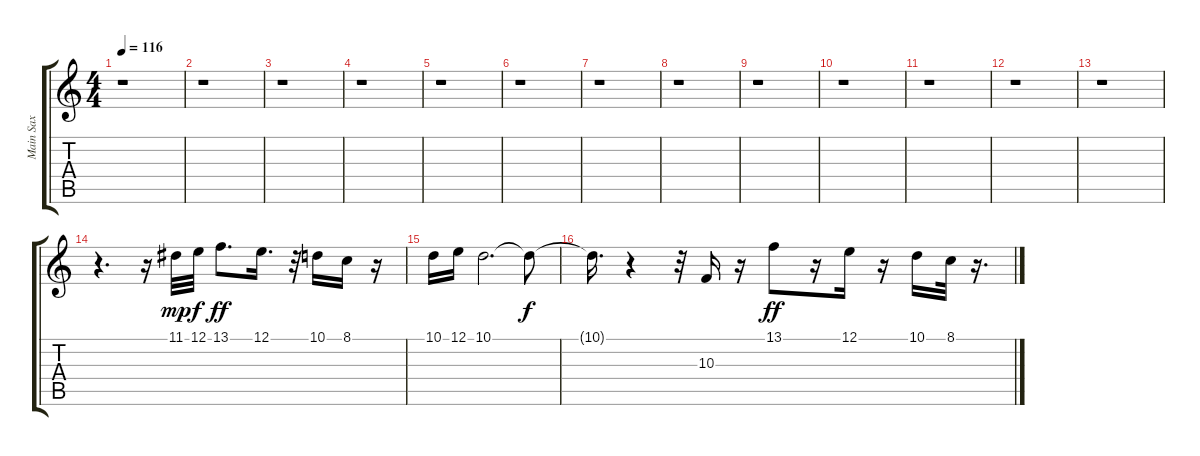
\track ("Main Sax" "Main Sax") {instrument tenorsax}
\staff {score tabs}
\tuning (E4 B3 G3 D3 A2 E2) {hide}
\ts (4 4)
\tempo 116
\clef g2
\ks c
r.1{dy f} |
r.1 |
r.1 |
r.1 |
r.1 |
r.1 |
r.1 |
r.1 |
r.1 |
r.1 |
r.1 |
r.1 |
r.1 |
r.4{d} r.16 11.1.32{dy mp} 12.1.32{dy f} 13.1.8{d dy ff} 12.1.16{d} r.32 10.1.16 8.1.16 r.16 |
10.1.16 12.1.16 10.1.2{d} 10.1{t}.8{dy f} |
10.1{t}.16{d} r.4 r.32 10.3.16 r.16 13.1.8{dy ff} r.16 12.1.16 r.16 10.1.16 8.1.32 r.16{d}
